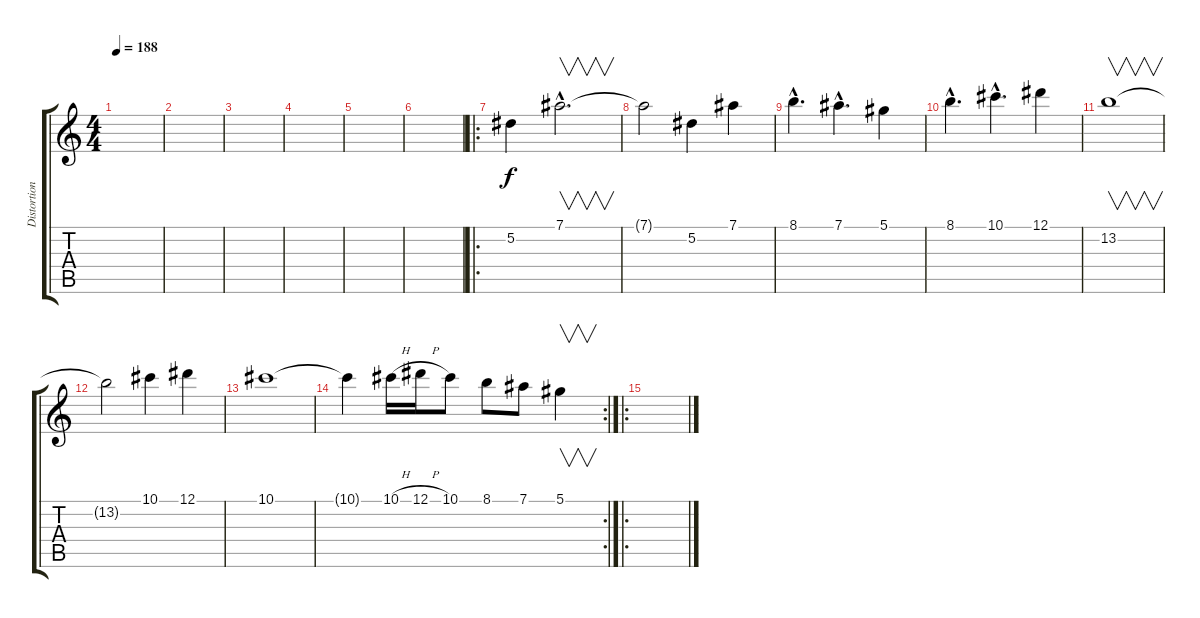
\track ("Distortion 3" "Distortion") {instrument distortionguitar}
\staff {score tabs}
\tuning (Eb4 Bb3 Gb3 Db3 Ab2 Eb2) {hide}
\ts (4 4)
\tempo 188
\clef g2
\ks c
|
|
|
|
|
|
\ro
5.2.4 7.1{hac}.2{v d} |
7.1{t}.2 5.2.4 7.1.4 |
8.1{hac}.4{d} 7.1{hac}.4{d} 5.1.4 |
8.1{hac}.4{d} 10.1{hac}.4{d} 12.1.4 |
13.2.1{v} |
13.2{t}.2 10.1.4 12.1.4 |
10.1.1 |
\rc 2
10.1{t}.4 10.1{h}.16 12.1{h}.16 10.1.8 8.1.8 7.1.8 5.1.4{v} |
\ro
